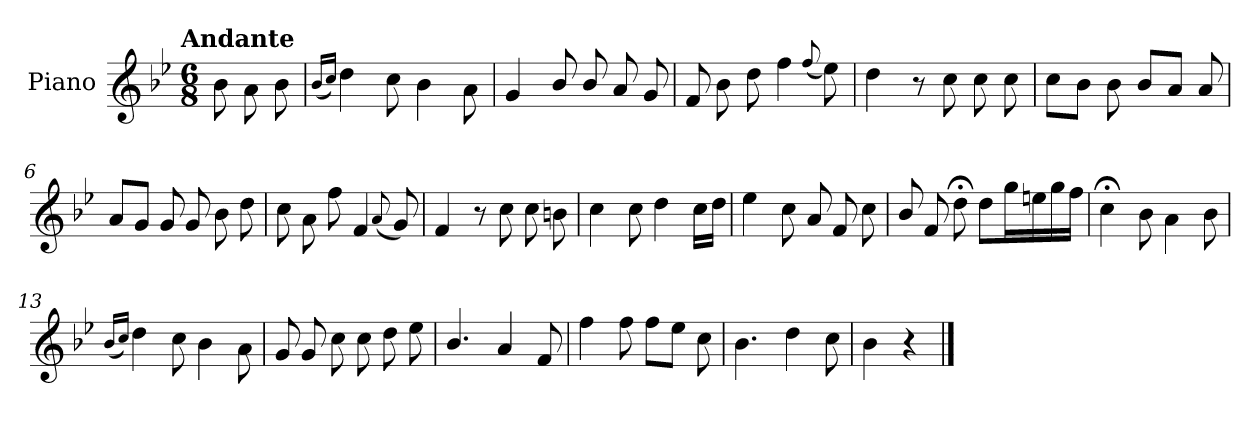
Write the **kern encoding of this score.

**kern
*part1
*staff1
*I"Piano
*I'Pno.
*clefG2
*k[b-e-]
!!LO:TX:omd:t=Andante
*M6/8
*MM92
=
8b-\
8a\
8b-\
=1
(<16qqb-/LL
16qqcc/JJ)
4dd\
8cc\
4b-\
8a\
=2
4g/
8b-/
8b-/
8a/
8g/
=3
8f/
8b-\
8dd\
4ff\
(<8qqff/
8ee-\)
=4
4dd\
8r
8cc\
8cc\
8cc\
!!LO:LB:g=z
=5
8cc\L
8b-\J
8b-\
8b-/L
8a/J
8a/
=6
8a/L
8g/J
8g/
8g/
8b-\
8dd\
=7
8cc\
8a\
8ff\
4f/
(<8qqa/
8g/)
=8
4f/
8r
8cc\
8cc\
8bn\
=9
4cc\
8cc\
4dd\
16cc\LL
16dd\JJ
!!LO:LB:g=z
=10
4ee-\
8cc\
8a/
8f/
8cc\
=11
8b-/
8f/
8dd;<\
8dd\L
16gg\L
16een\
16gg\
16ff\JJ
=12
4cc;<\
8b-\
4a\
8b-\
=13
(<16qqb-/LL
16qqcc/JJ)
4dd\
8cc\
4b-\
8a\
!!LO:LB:g=z
=14
8g/
8g/
8cc\
8cc\
8dd\
8ee-\
=15
4.b-/
4a/
8f/
=16
4ff\
8ff\
8ff\L
8ee-\J
8cc\
=17
4.b-\
4dd\
8cc\
=18
4b-\
4r
==
*-
